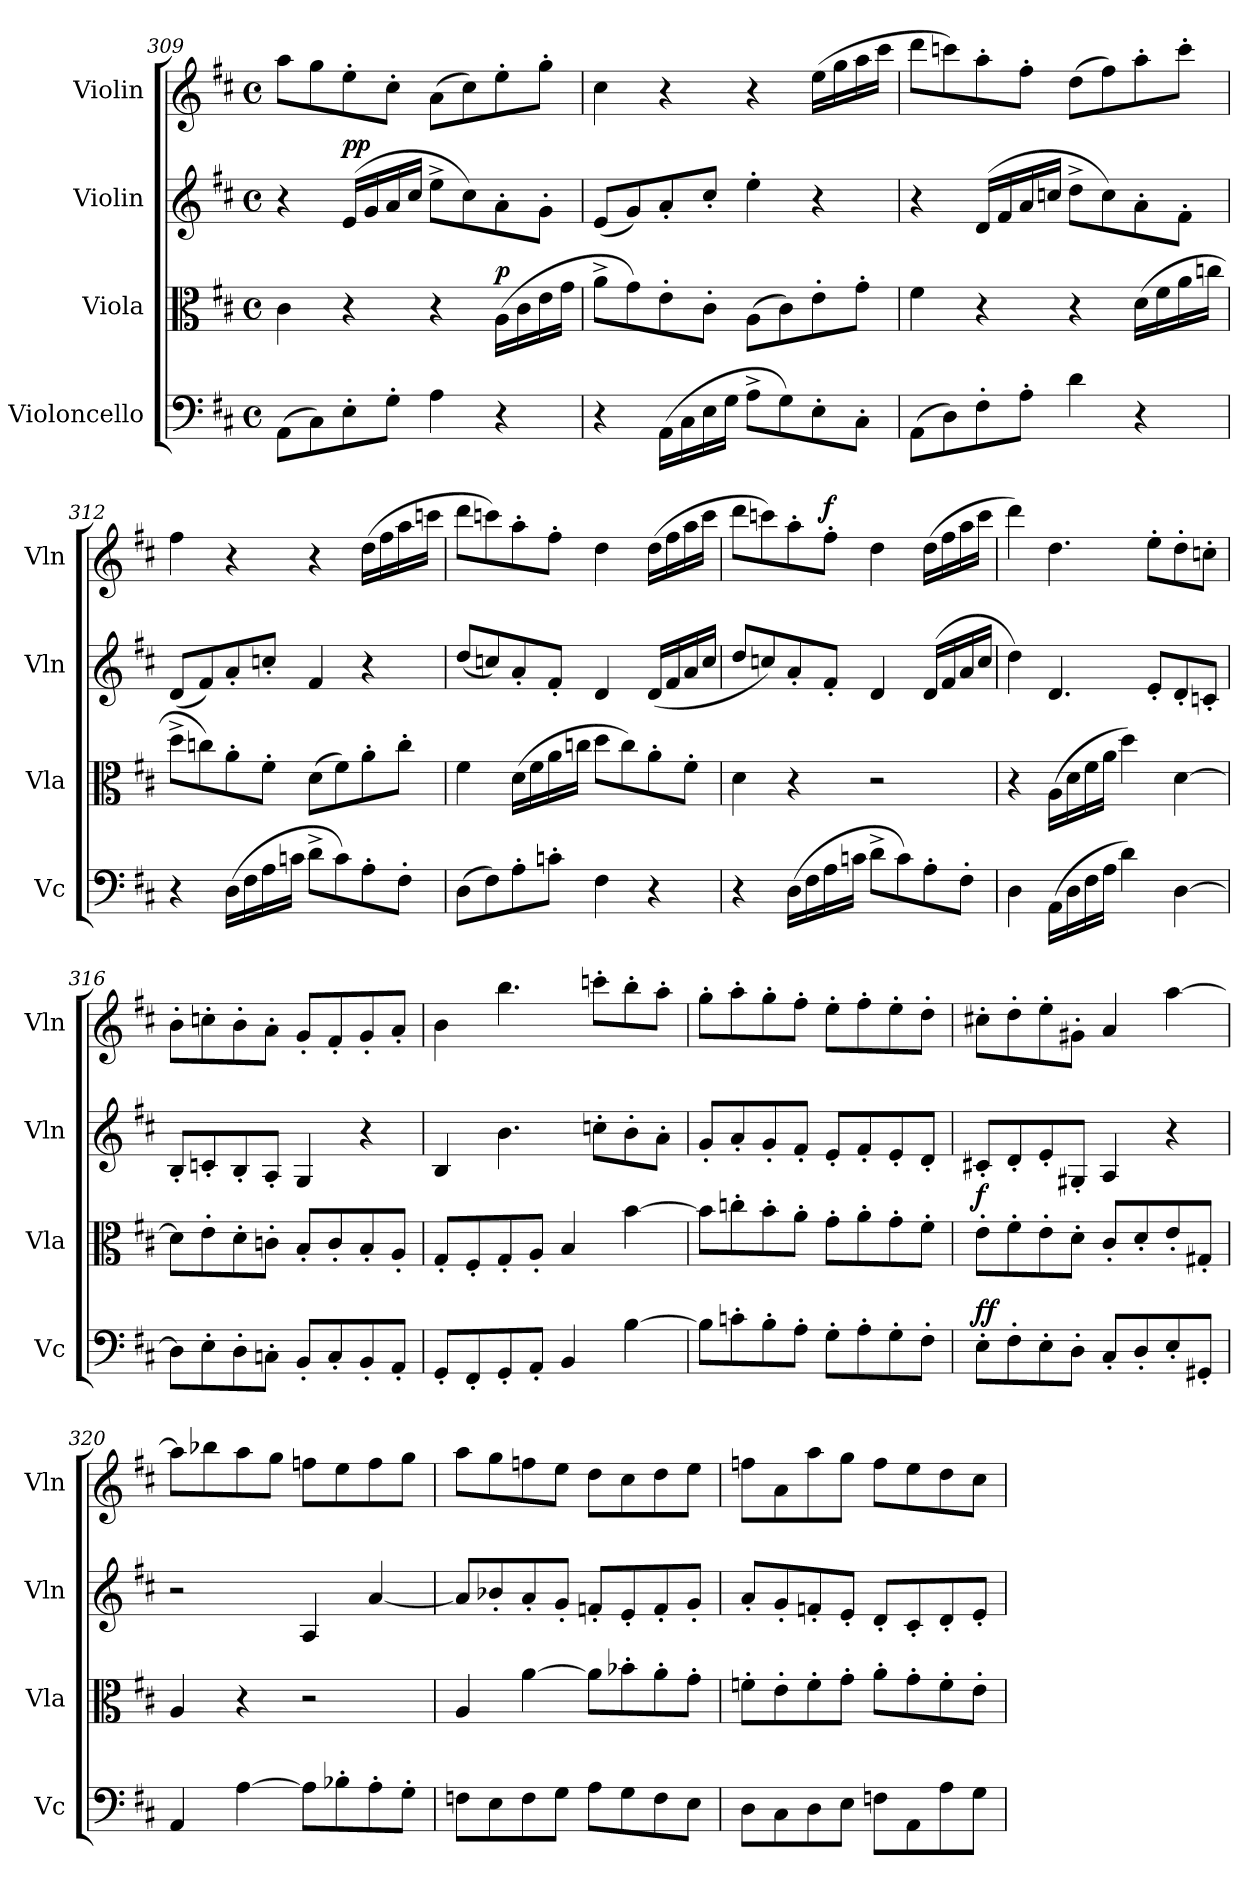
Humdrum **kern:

**kern	**dynam	**kern	**dynam	**kern	**dynam	**kern	**dynam
*part4	*part4	*part3	*part3	*part2	*part2	*part1	*part1
*staff4	*staff4	*staff3	*staff3	*staff2	*staff2	*staff1	*staff1
*I"Violoncello	*	*I"Viola	*	*I"Violin	*	*I"Violin	*
*I'Vc	*	*I'Vla	*	*I'Vln	*	*I'Vln	*
*clefF4	*	*clefC3	*	*clefG2	*	*clefG2	*
*k[f#c#]	*	*k[f#c#]	*	*k[f#c#]	*	*k[f#c#]	*
*M4/4	*	*M4/4	*	*M4/4	*	*M4/4	*
*met(c)	*	*met(c)	*	*met(c)	*	*met(c)	*
=309	=309	=309	=309	=309	=309	=309	=309
(>8AA\L	.	4c#\	.	4r	.	8aa\L	.
8C#\)	.	.	.	.	.	8gg\	.
!	!	!	!	!	!LO:DY:a	!	!
!	!	!	!	!	!LO:DY:n=1:a	!	!
8E'\	.	4r	.	(>16e/LL	p p	8ee'\	.
.	.	.	.	16g/	.	.	.
8G'\J	.	.	.	16a/	.	8cc#'\J	.
.	.	.	.	16cc#/JJ	.	.	.
4A\	.	4r	.	8ee^\L	.	(>8a\L	.
.	.	.	.	8cc#\)	.	8cc#\)	.
!	!	!	!LO:DY:a	!	!	!	!
4r	.	(>16A\LL	p	8a'\	.	8ee'\	.
.	.	16c#\	.	.	.	.	.
.	.	16e\	.	8g'\J	.	8gg'\J	.
.	.	16g\JJ	.	.	.	.	.
=310	=310	=310	=310	=310	=310	=310	=310
4r	.	8a^\L	.	(8e/L	.	4cc#\	.
.	.	8g\)	.	8g/)	.	.	.
(>16AA\LL	.	8e'\	.	8a'/	.	4r	.
16C#\	.	.	.	.	.	.	.
16E\	.	8c#'\J	.	8cc#'/J	.	.	.
16G\JJ	.	.	.	.	.	.	.
8A^\L	.	(>8A\L	.	4ee'\	.	4r	.
8G\)	.	8c#\)	.	.	.	.	.
8E'\	.	8e'\	.	4r	.	(>16ee\LL	.
.	.	.	.	.	.	16gg\	.
8C#'\J	.	8g'\J	.	.	.	16aa\	.
.	.	.	.	.	.	16ccc#\JJ	.
=311	=311	=311	=311	=311	=311	=311	=311
(>8AA\L	.	4f#\	.	4r	.	8ddd\L	.
8D\)	.	.	.	.	.	8cccn\)	.
8F#'\	.	4r	.	(>16d/LL	.	8aa'\	.
.	.	.	.	16f#/	.	.	.
8A'\J	.	.	.	16a/	.	8ff#'\J	.
.	.	.	.	16ccn/JJ	.	.	.
4d\	.	4r	.	8dd^\L	.	(>8dd\L	.
.	.	.	.	8cc\)	.	8ff#\)	.
4r	.	(>16d\LL	.	8a'\	.	8aa'\	.
.	.	16f#\	.	.	.	.	.
.	.	16a\	.	8f#'\J	.	8ccc'\J	.
.	.	16ccn\JJ	.	.	.	.	.
=312	=312	=312	=312	=312	=312	=312	=312
4r	.	8dd^\L	.	(8d/L	.	4ff#\	.
.	.	8ccn\)	.	8f#/)	.	.	.
(>16D\LL	.	8a'\	.	8a'/	.	4r	.
16F#\	.	.	.	.	.	.	.
16A\	.	8f#'\J	.	8ccn'/J	.	.	.
16cn\JJ	.	.	.	.	.	.	.
8d^\L	.	(>8d\L	.	4f#/	.	4r	.
8c\)	.	8f#\)	.	.	.	.	.
8A'\	.	8a'\	.	4r	.	(>16dd\LL	.
.	.	.	.	.	.	16ff#\	.
8F#'\J	.	8cc'\J	.	.	.	16aa\	.
.	.	.	.	.	.	16cccn\JJ	.
!!LO:LB:g=z
=313	=313	=313	=313	=313	=313	=313	=313
(>8D\L	.	4f#\	.	(8dd/L	.	8ddd\L	.
8F#\)	.	.	.	8ccn/)	.	8cccn\)	.
8A'\	.	(>16d\LL	.	8a'/	.	8aa'\	.
.	.	16f#\	.	.	.	.	.
8cn'\J	.	16a\	.	8f#'/J	.	8ff#'\J	.
.	.	16ccn\JJ	.	.	.	.	.
4F#\	.	8dd\L	.	4d/	.	4dd\	.
.	.	8cc\)	.	.	.	.	.
4r	.	8a'\	.	(16d/LL	.	(>16dd\LL	.
.	.	.	.	16f#/	.	16ff#\	.
.	.	8f#'\J	.	16a/	.	16aa\	.
.	.	.	.	16cc/JJ	.	16ccc\JJ	.
=314	=314	=314	=314	=314	=314	=314	=314
4r	.	4d\	.	8dd/L	.	8ddd\L	.
.	.	.	.	8ccn/)	.	8cccn\)	.
(>16D\LL	.	4r	.	8a'/	.	8aa'\	.
16F#\	.	.	.	.	.	.	.
!	!	!	!	!	!	!	!LO:DY:a
16A\	.	.	.	8f#'/J	.	8ff#'\J	f
16cn\JJ	.	.	.	.	.	.	.
8d^\L	.	2r	.	4d/	.	4dd\	.
8c\)	.	.	.	.	.	.	.
8A'\	.	.	.	(16d/LL	.	(>16dd\LL	.
.	.	.	.	16f#/	.	16ff#\	.
8F#'\J	.	.	.	16a/	.	16aa\	.
.	.	.	.	16cc/JJ	.	16ccc\JJ	.
=315	=315	=315	=315	=315	=315	=315	=315
4D\	.	4r	.	4dd\)	.	4ddd\)	.
(>16AA\LL	.	(>16A\LL	.	4.d/	.	4.dd\	.
16D\	.	16d\	.	.	.	.	.
16F#\	.	16f#\	.	.	.	.	.
16A\JJ	.	16a\JJ	.	.	.	.	.
4d\)	.	4dd\)	.	.	.	.	.
.	.	.	.	8e'/L	.	8ee'\L	.
[4D\	.	[4d\	.	8d'/	.	8dd'\	.
.	.	.	.	8cn'/J	.	8ccn'\J	.
=316	=316	=316	=316	=316	=316	=316	=316
8D\L]	.	8d\L]	.	8B'/L	.	8b'\L	.
8E'\	.	8e'\	.	8cn'/	.	8ccn'\	.
8D'\	.	8d'\	.	8B'/	.	8b'\	.
8Cn'\J	.	8cn'\J	.	8A'/J	.	8a'\J	.
8BB'/L	.	8B'/L	.	4G/	.	8g'/L	.
8C'/	.	8c'/	.	.	.	8f#'/	.
8BB'/	.	8B'/	.	4r	.	8g'/	.
8AA'/J	.	8A'/J	.	.	.	8a'/J	.
=317	=317	=317	=317	=317	=317	=317	=317
8GG'/L	.	8G'/L	.	4B/	.	4b\	.
8FF#'/	.	8F#'/	.	.	.	.	.
8GG'/	.	8G'/	.	4.b\	.	4.bb\	.
8AA'/J	.	8A'/J	.	.	.	.	.
4BB/	.	4B/	.	.	.	.	.
.	.	.	.	8ccn'\L	.	8cccn'\L	.
[4B\	.	[4b\	.	8b'\	.	8bb'\	.
.	.	.	.	8a'\J	.	8aa'\J	.
!!LO:LB:g=z
=318	=318	=318	=318	=318	=318	=318	=318
8B\L]	.	8b\L]	.	8g'/L	.	8gg'\L	.
8cn'\	.	8ccn'\	.	8a'/	.	8aa'\	.
8B'\	.	8b'\	.	8g'/	.	8gg'\	.
8A'\J	.	8a'\J	.	8f#'/J	.	8ff#'\J	.
8G'\L	.	8g'\L	.	8e'/L	.	8ee'\L	.
8A'\	.	8a'\	.	8f#'/	.	8ff#'\	.
8G'\	.	8g'\	.	8e'/	.	8ee'\	.
8F#'\J	.	8f#'\J	.	8d'/J	.	8dd'\J	.
=319	=319	=319	=319	=319	=319	=319	=319
!	!LO:DY:a	!	!	!	!	!	!
!	!LO:DY:n=1:a	!	!LO:DY:a	!	!	!	!
8E'\L	f f	8e'\L	f	8c#X'/L	.	8cc#X'\L	.
8F#'\	.	8f#'\	.	8d'/	.	8dd'\	.
8E'\	.	8e'\	.	8e'/	.	8ee'\	.
8D'\J	.	8d'\J	.	8G#X'/J	.	8g#X'\J	.
8C#'/L	.	8c#'/L	.	4A/	.	4a/	.
8D'/	.	8d'/	.	.	.	.	.
8E'/	.	8e'/	.	4r	.	[4aa\	.
8GG#X'/J	.	8G#X'/J	.	.	.	.	.
=320	=320	=320	=320	=320	=320	=320	=320
4AA/	.	4A/	.	2r	.	8aa\L]	.
.	.	.	.	.	.	8bb-X\	.
[4A\	.	4r	.	.	.	8aa\	.
.	.	.	.	.	.	8gg\J	.
8A\L]	.	2r	.	4A/	.	8ffn\L	.
8B-X'\	.	.	.	.	.	8ee\	.
8A'\	.	.	.	[4a/	.	8ff\	.
8G'\J	.	.	.	.	.	8gg\J	.
=321	=321	=321	=321	=321	=321	=321	=321
8Fn\L	.	4A/	.	8a/L]	.	8aa\L	.
8E\	.	.	.	8b-X'/	.	8gg\	.
8F\	.	[4a\	.	8a'/	.	8ffn\	.
8G\J	.	.	.	8g'/J	.	8ee\J	.
8A\L	.	8a\L]	.	8fn'/L	.	8dd\L	.
8G\	.	8b-X'\	.	8e'/	.	8cc#\	.
8F\	.	8a'\	.	8f'/	.	8dd\	.
8E\J	.	8g'\J	.	8g'/J	.	8ee\J	.
=322	=322	=322	=322	=322	=322	=322	=322
8D\L	.	8fn'\L	.	8a'/L	.	8ffn\L	.
8C#\	.	8e'\	.	8g'/	.	8a\	.
8D\	.	8f'\	.	8fn'/	.	8aa\	.
8E\J	.	8g'\J	.	8e'/J	.	8gg\J	.
8Fn\L	.	8a'\L	.	8d'/L	.	8ff\L	.
8AA\	.	8g'\	.	8c#'/	.	8ee\	.
8A\	.	8f'\	.	8d'/	.	8dd\	.
8G\J	.	8e'\J	.	8e'/J	.	8cc#\J	.
=	=	=	=	=	=	=	=
*-	*-	*-	*-	*-	*-	*-	*-
